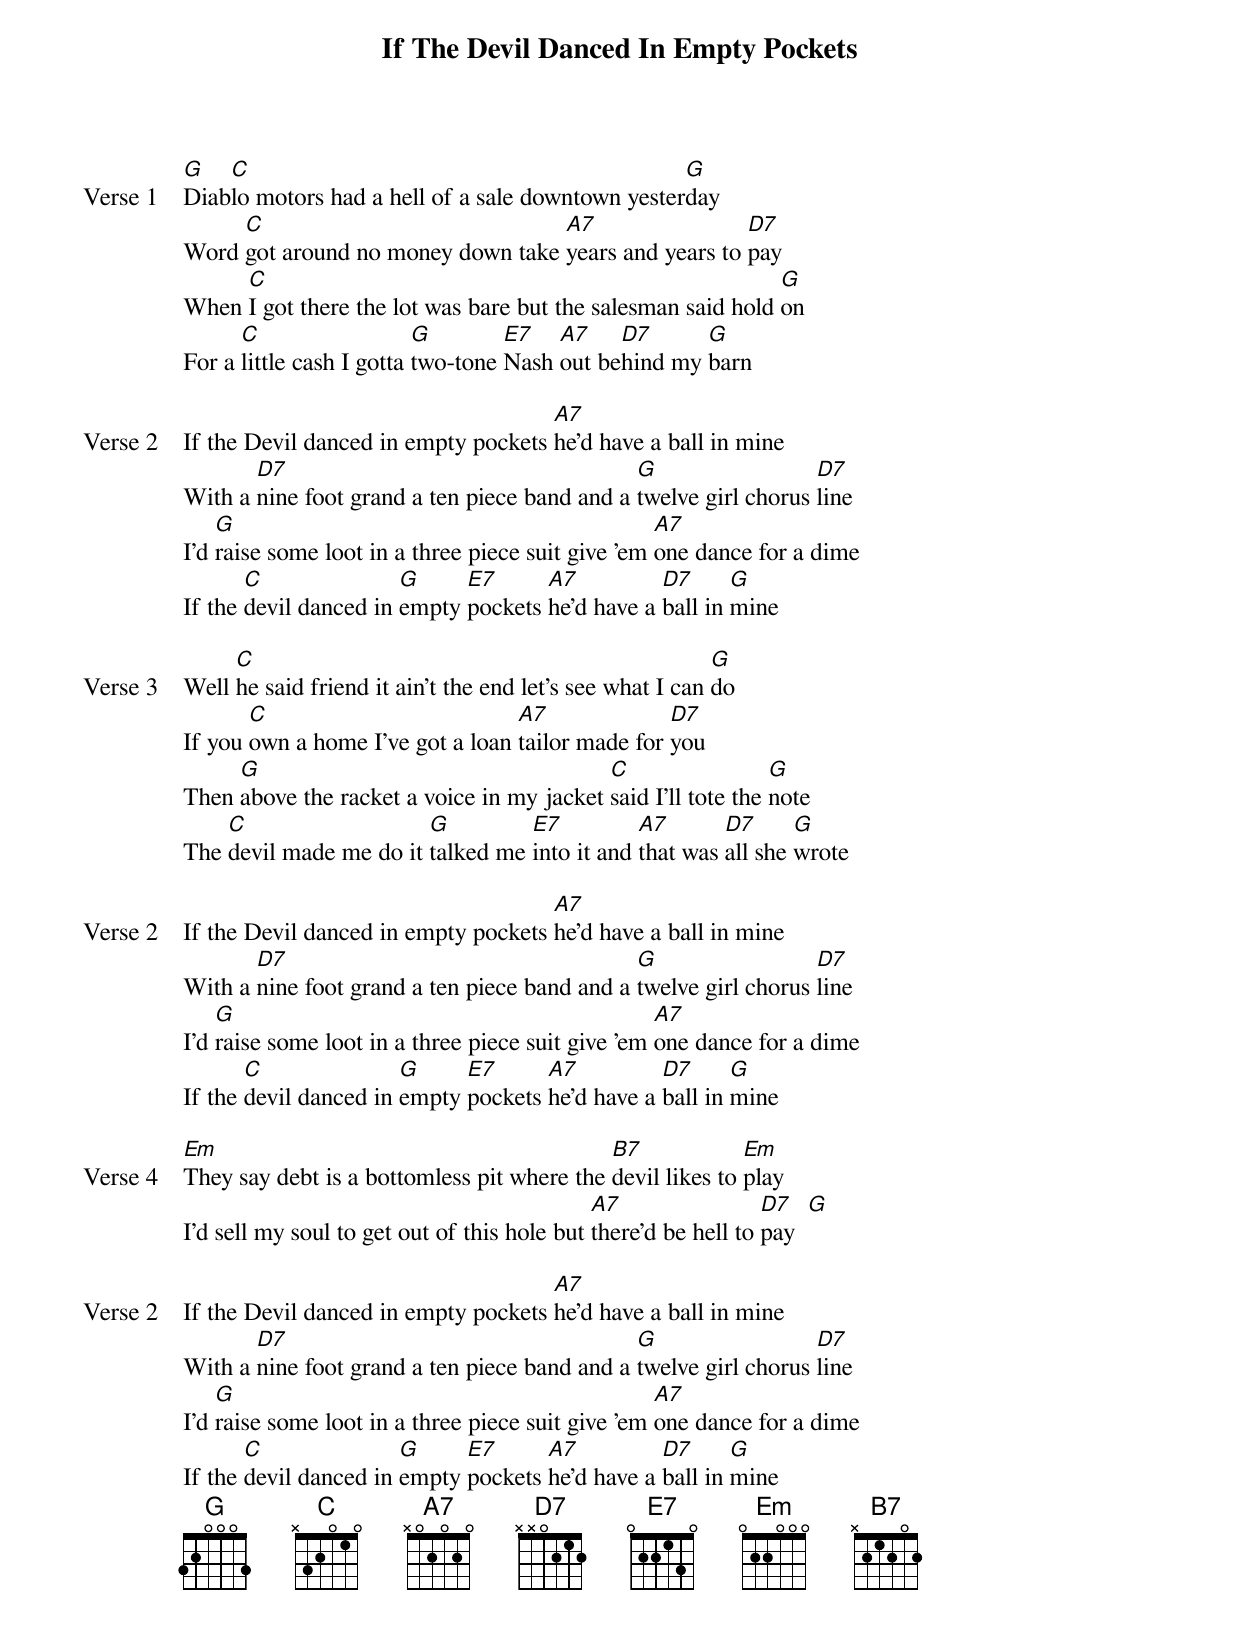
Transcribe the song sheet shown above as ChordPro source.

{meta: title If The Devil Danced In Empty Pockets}
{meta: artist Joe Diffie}
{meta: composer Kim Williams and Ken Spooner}
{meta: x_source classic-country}
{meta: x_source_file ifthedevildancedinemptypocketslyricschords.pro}
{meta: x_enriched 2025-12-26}

{start_of_verse: Verse 1}
[G]Diab[C]lo motors had a hell of a sale downtown yester[G]day
Word [C]got around no money down take [A7]years and years to [D7]pay
When [C]I got there the lot was bare but the salesman said hold [G]on
For a [C]little cash I gotta [G]two-tone [E7]Nash [A7]out be[D7]hind my [G]barn
{end_of_verse}

{start_of_verse: Verse 2}
If the Devil danced in empty pockets [A7]he'd have a ball in mine
With a [D7]nine foot grand a ten piece band and a [G]twelve girl chorus [D7]line
I'd [G]raise some loot in a three piece suit give 'em [A7]one dance for a dime
If the [C]devil danced in [G]empty [E7]pockets [A7]he'd have a [D7]ball in [G]mine
{end_of_verse}

{start_of_verse: Verse 3}
Well [C]he said friend it ain't the end let's see what I can [G]do
If you [C]own a home I've got a loan [A7]tailor made for [D7]you
Then [G]above the racket a voice in my jacket [C]said I'll tote the [G]note
The [C]devil made me do it [G]talked me [E7]into it and [A7]that was [D7]all she [G]wrote
{end_of_verse}

{start_of_verse: Verse 2}
If the Devil danced in empty pockets [A7]he'd have a ball in mine
With a [D7]nine foot grand a ten piece band and a [G]twelve girl chorus [D7]line
I'd [G]raise some loot in a three piece suit give 'em [A7]one dance for a dime
If the [C]devil danced in [G]empty [E7]pockets [A7]he'd have a [D7]ball in [G]mine
{end_of_verse}

{start_of_verse: Verse 4}
[Em]They say debt is a bottomless pit where the [B7]devil likes to [Em]play
I'd sell my soul to get out of this hole but [A7]there'd be hell to [D7]pay  [G]
{end_of_verse}

{start_of_verse: Verse 2}
If the Devil danced in empty pockets [A7]he'd have a ball in mine
With a [D7]nine foot grand a ten piece band and a [G]twelve girl chorus [D7]line
I'd [G]raise some loot in a three piece suit give 'em [A7]one dance for a dime
If the [C]devil danced in [G]empty [E7]pockets [A7]he'd have a [D7]ball in [G]mine
{end_of_verse}
